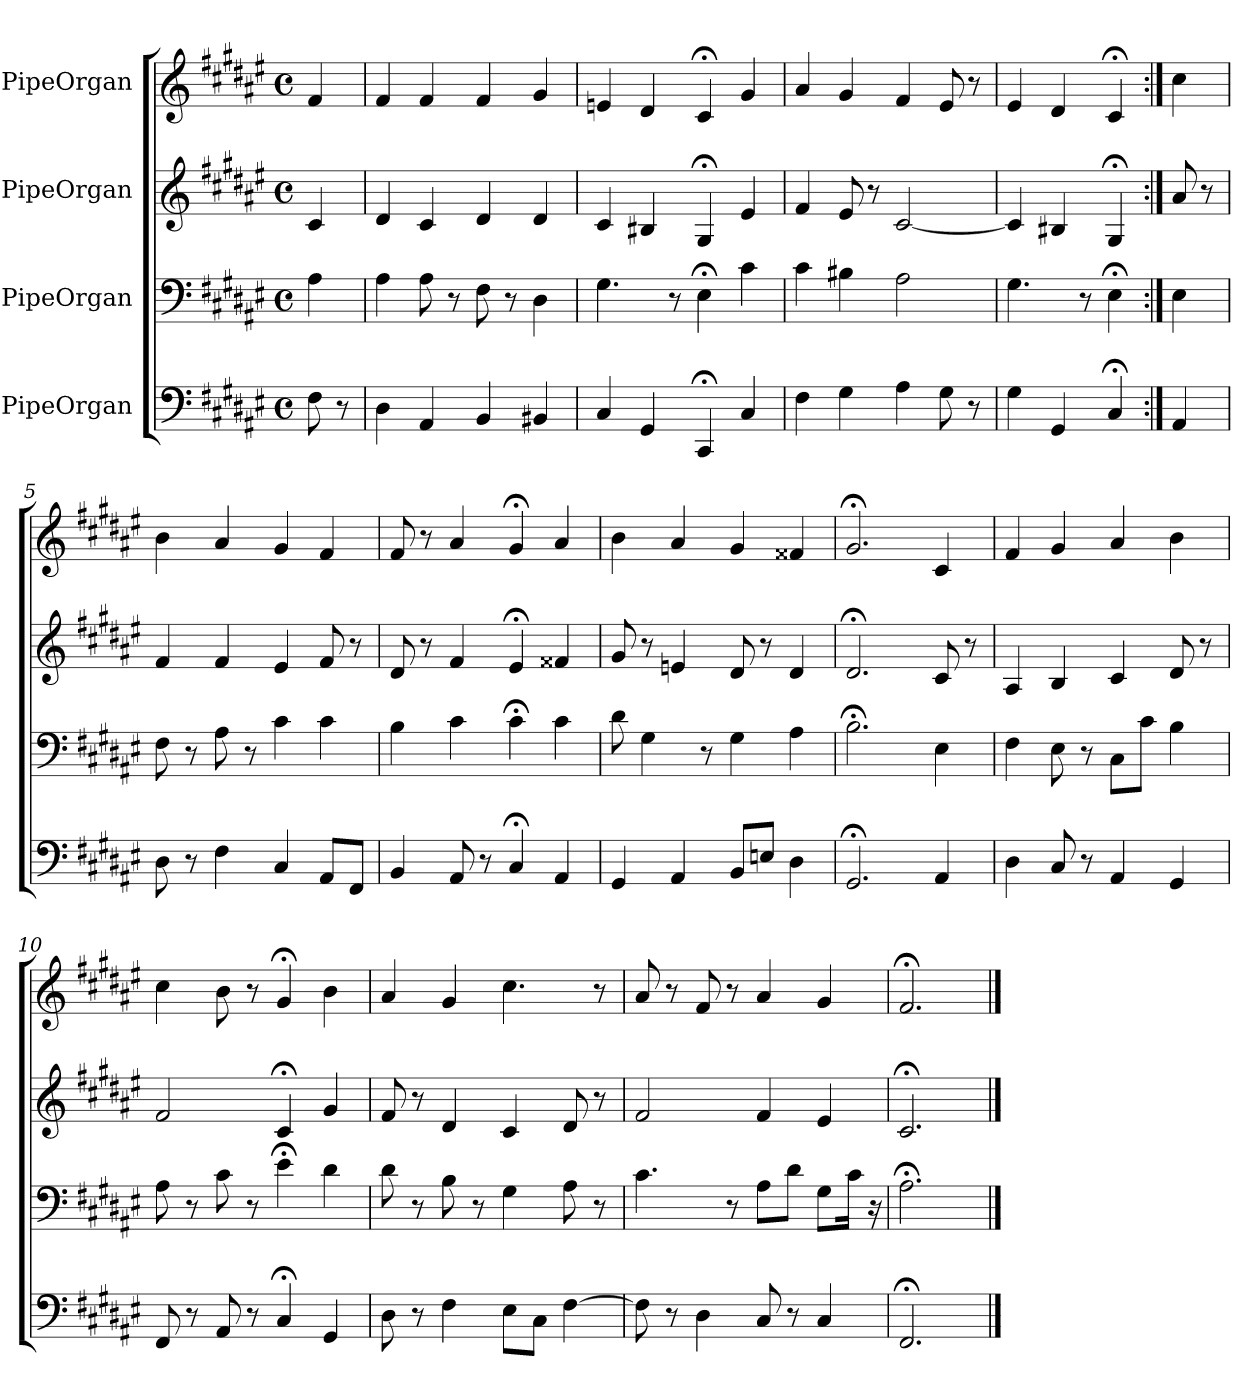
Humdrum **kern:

**kern	**kern	**kern	**kern
*part4	*part3	*part2	*part1
*staff4	*staff3	*staff2	*staff1
*I"PipeOrgan	*I"PipeOrgan	*I"PipeOrgan	*I"PipeOrgan
*clefF4	*clefF4	*clefG2	*clefG2
*k[f#c#g#d#a#e#]	*k[f#c#g#d#a#e#]	*k[f#c#g#d#a#e#]	*k[f#c#g#d#a#e#]
*F#:	*F#:	*F#:	*F#:
*M4/4	*M4/4	*M4/4	*M4/4
*met(c)	*met(c)	*met(c)	*met(c)
*MM60	*MM60	*MM60	*MM60
=	=	=	=
8F#	4A#	4c#	4f#
8r	.	.	.
=1	=1	=1	=1
4D#	4A#	4d#	4f#
4AA#	8A#	4c#	4f#
.	8r	.	.
4BB	8F#	4d#	4f#
.	8r	.	.
4BB#X	4D#	4d#	4g#
=2	=2	=2	=2
4C#	4.G#	4c#	4en
4GG#	.	4B#X	4d#
.	8r	.	.
4CC#;<	4E#;<	4G#;<	4c#;<
4C#	4c#	4e#	4g#
=3	=3	=3	=3
4F#	4c#	4f#	4a#
4G#	4B#X	8e#	4g#
.	.	8r	.
4A#	2A#	[2c#	4f#
8G#	.	.	8e#
8r	.	.	8r
=4	=4	=4	=4
4G#	4.G#	4c#]	4e#
4GG#	.	4B#X	4d#
.	8r	.	.
4C#;<	4E#;<	4G#;<	4c#;<
=:|!	=:|!	=:|!	=:|!
4AA#	4E#	8a#	4cc#
.	.	8r	.
=5	=5	=5	=5
8D#	8F#	4f#	4b
8r	8r	.	.
4F#	8A#	4f#	4a#
.	8r	.	.
4C#	4c#	4e#	4g#
8AA#/L	4c#	8f#	4f#
8FF#/J	.	8r	.
=6	=6	=6	=6
4BB	4B	8d#	8f#
.	.	8r	8r
8AA#	4c#	4f#	4a#
8r	.	.	.
4C#;<	4c#;<	4e#;<	4g#;<
4AA#	4c#	4f##X	4a#
=7	=7	=7	=7
4GG#	8d#	8g#	4b
.	4G#	8r	.
4AA#	.	4en	4a#
.	8r	.	.
8BB/L	4G#	8d#	4g#
8En/J	.	8r	.
4D#	4A#	4d#	4f##X
=8	=8	=8	=8
2.GG#;<	2.B;<	2.d#;<	2.g#;<
4AA#	4E#	8c#	4c#
.	.	8r	.
=9	=9	=9	=9
4D#	4F#	4A#	4f#
8C#	8E#	4B	4g#
8r	8r	.	.
4AA#	8C#\L	4c#	4a#
.	8c#\J	.	.
4GG#	4B	8d#	4b
.	.	8r	.
=10	=10	=10	=10
8FF#	8A#	2f#	4cc#
8r	8r	.	.
8AA#	8c#	.	8b
8r	8r	.	8r
4C#;<	4e#;<	4c#;<	4g#;<
4GG#	4d#	4g#	4b
=11	=11	=11	=11
8D#	8d#	8f#	4a#
8r	8r	8r	.
4F#	8B	4d#	4g#
.	8r	.	.
8E#\L	4G#	4c#	4.cc#
8C#\J	.	.	.
[4F#	8A#	8d#	.
.	8r	8r	8r
=12	=12	=12	=12
8F#]	4.c#	2f#	8a#
8r	.	.	8r
4D#	.	.	8f#
.	8r	.	8r
8C#	8A#\L	4f#	4a#
8r	8d#\J	.	.
4C#	8G#\L	4e#	4g#
.	16c#\Jk	.	.
.	16r	.	.
=13	=13	=13	=13
2.FF#;<	2.A#;<	2.c#;<	2.f#;<
==	==	==	==
*-	*-	*-	*-
